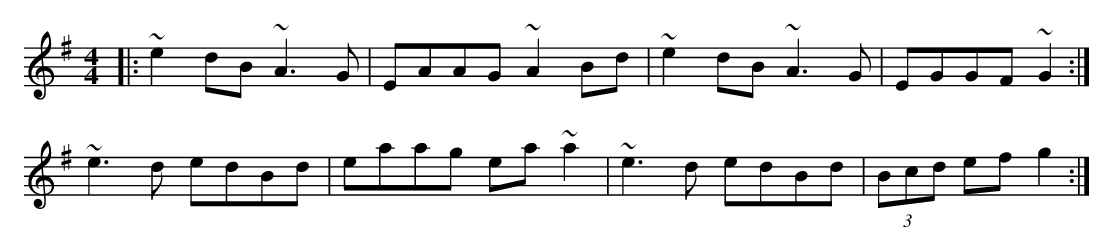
X:1
M:4/4
K:Ador
|:~e2 dB ~A3 G|EAAG ~A2 Bd|~e2 dB ~A3 G|EGGF ~G2:|
~e3 d edBd|eaag ea ~a2|~e3 d edBd|(3Bcd ef g2:|
